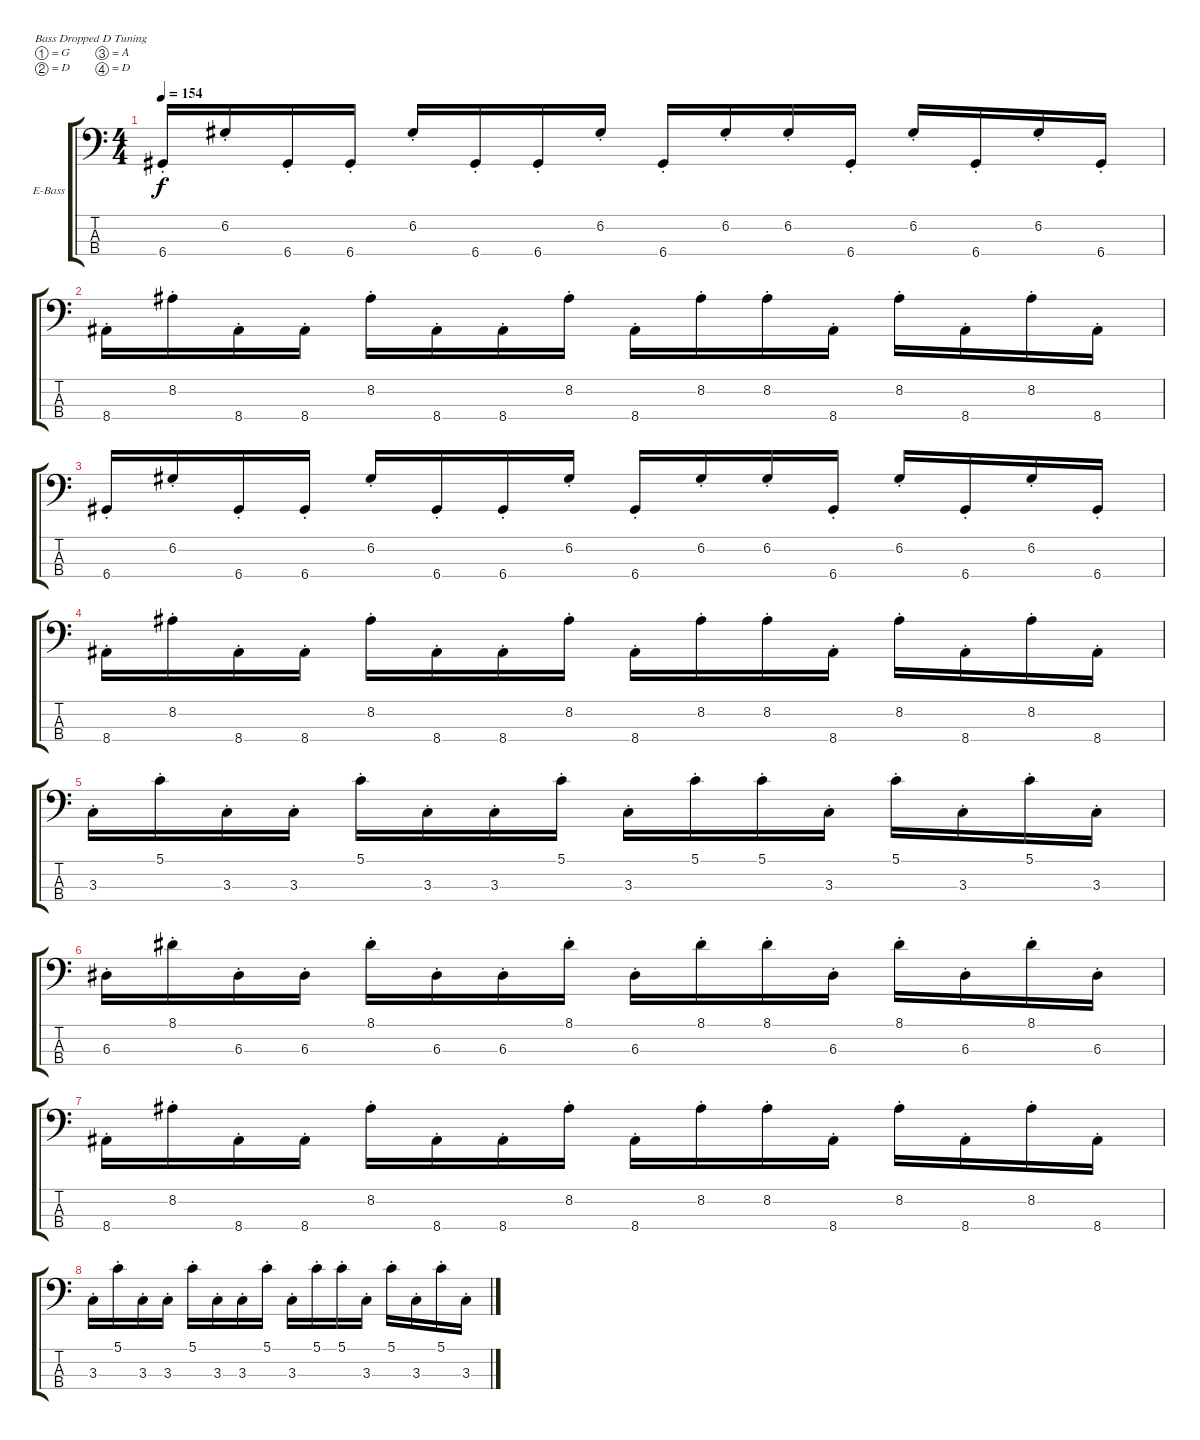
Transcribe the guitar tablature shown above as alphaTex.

\bracketExtendMode groupsimilarinstruments
\firstSystemTrackNameOrientation horizontal
\otherSystemsTrackNameOrientation horizontal
\track ("Bass" "E-Bass") {instrument electricbasspick}
\staff {score tabs}
\tuning (G2 D2 A1 D1)
\ts (4 4)
\tempo 154
\clef f4
\ks c
6.4{st}.16{dy f} 6.2{st}.16 6.4{st}.16 6.4{st}.16 6.2{st}.16 6.4{st}.16 6.4{st}.16 6.2{st}.16 6.4{st}.16 6.2{st}.16 6.2{st}.16 6.4{st}.16 6.2{st}.16 6.4{st}.16 6.2{st}.16 6.4{st}.16 |
8.4{st}.16 8.2{st}.16 8.4{st}.16 8.4{st}.16 8.2{st}.16 8.4{st}.16 8.4{st}.16 8.2{st}.16 8.4{st}.16 8.2{st}.16 8.2{st}.16 8.4{st}.16 8.2{st}.16 8.4{st}.16 8.2{st}.16 8.4{st}.16 |
6.4{st}.16 6.2{st}.16 6.4{st}.16 6.4{st}.16 6.2{st}.16 6.4{st}.16 6.4{st}.16 6.2{st}.16 6.4{st}.16 6.2{st}.16 6.2{st}.16 6.4{st}.16 6.2{st}.16 6.4{st}.16 6.2{st}.16 6.4{st}.16 |
8.4{st}.16 8.2{st}.16 8.4{st}.16 8.4{st}.16 8.2{st}.16 8.4{st}.16 8.4{st}.16 8.2{st}.16 8.4{st}.16 8.2{st}.16 8.2{st}.16 8.4{st}.16 8.2{st}.16 8.4{st}.16 8.2{st}.16 8.4{st}.16 |
3.3{st}.16 5.1{st}.16 3.3{st}.16 3.3{st}.16 5.1{st}.16 3.3{st}.16 3.3{st}.16 5.1{st}.16 3.3{st}.16 5.1{st}.16 5.1{st}.16 3.3{st}.16 5.1{st}.16 3.3{st}.16 5.1{st}.16 3.3{st}.16 |
6.3{st}.16 8.1{st}.16 6.3{st}.16 6.3{st}.16 8.1{st}.16 6.3{st}.16 6.3{st}.16 8.1{st}.16 6.3{st}.16 8.1{st}.16 8.1{st}.16 6.3{st}.16 8.1{st}.16 6.3{st}.16 8.1{st}.16 6.3{st}.16 |
8.4{st}.16 8.2{st}.16 8.4{st}.16 8.4{st}.16 8.2{st}.16 8.4{st}.16 8.4{st}.16 8.2{st}.16 8.4{st}.16 8.2{st}.16 8.2{st}.16 8.4{st}.16 8.2{st}.16 8.4{st}.16 8.2{st}.16 8.4{st}.16 |
3.3{st}.16 5.1{st}.16 3.3{st}.16 3.3{st}.16 5.1{st}.16 3.3{st}.16 3.3{st}.16 5.1{st}.16 3.3{st}.16 5.1{st}.16 5.1{st}.16 3.3{st}.16 5.1{st}.16 3.3{st}.16 5.1{st}.16 3.3{st}.16
